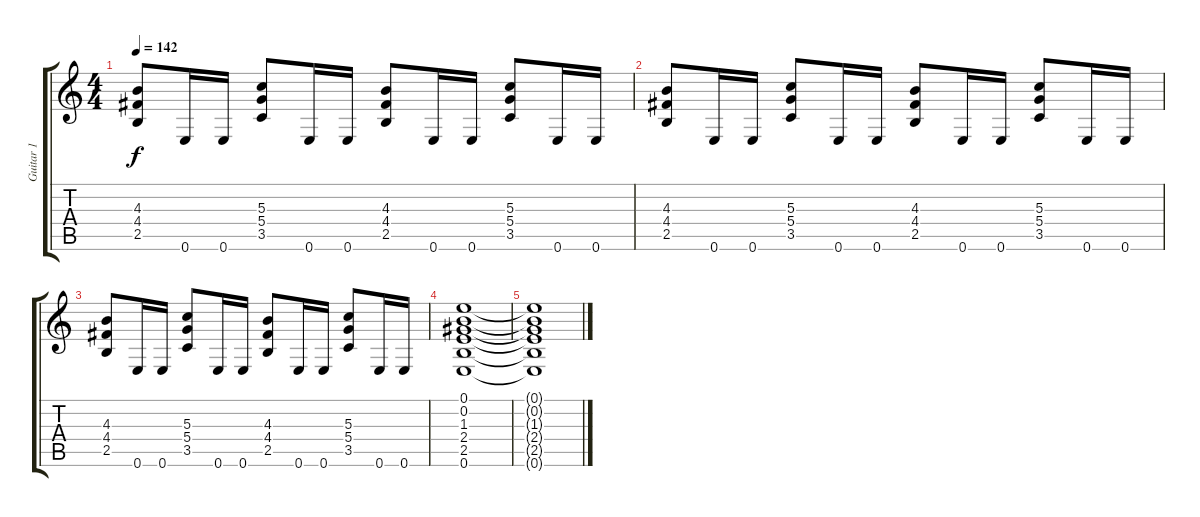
\track ("Guitar 1" "Guitar 1") {instrument distortionguitar}
\staff {score tabs}
\tuning (E4 B3 G3 D3 A2 E2) {hide}
\ts (4 4)
\tempo 142
\clef g2
\ks c
(4.3 4.4 2.5).8{dy f} 0.6.16 0.6.16 (5.3 5.4 3.5).8 0.6.16 0.6.16 (4.3 4.4 2.5).8 0.6.16 0.6.16 (5.3 5.4 3.5).8 0.6.16 0.6.16 |
(4.3 4.4 2.5).8 0.6.16 0.6.16 (5.3 5.4 3.5).8 0.6.16 0.6.16 (4.3 4.4 2.5).8 0.6.16 0.6.16 (5.3 5.4 3.5).8 0.6.16 0.6.16 |
(4.3 4.4 2.5).8 0.6.16 0.6.16 (5.3 5.4 3.5).8 0.6.16 0.6.16 (4.3 4.4 2.5).8 0.6.16 0.6.16 (5.3 5.4 3.5).8 0.6.16 0.6.16 |
(0.1 0.2 1.3 2.4 2.5 0.6).1 |
(0.1{t} 0.2{t} 1.3{t} 2.4{t} 2.5{t} 0.6{t}).1{volume 0}
